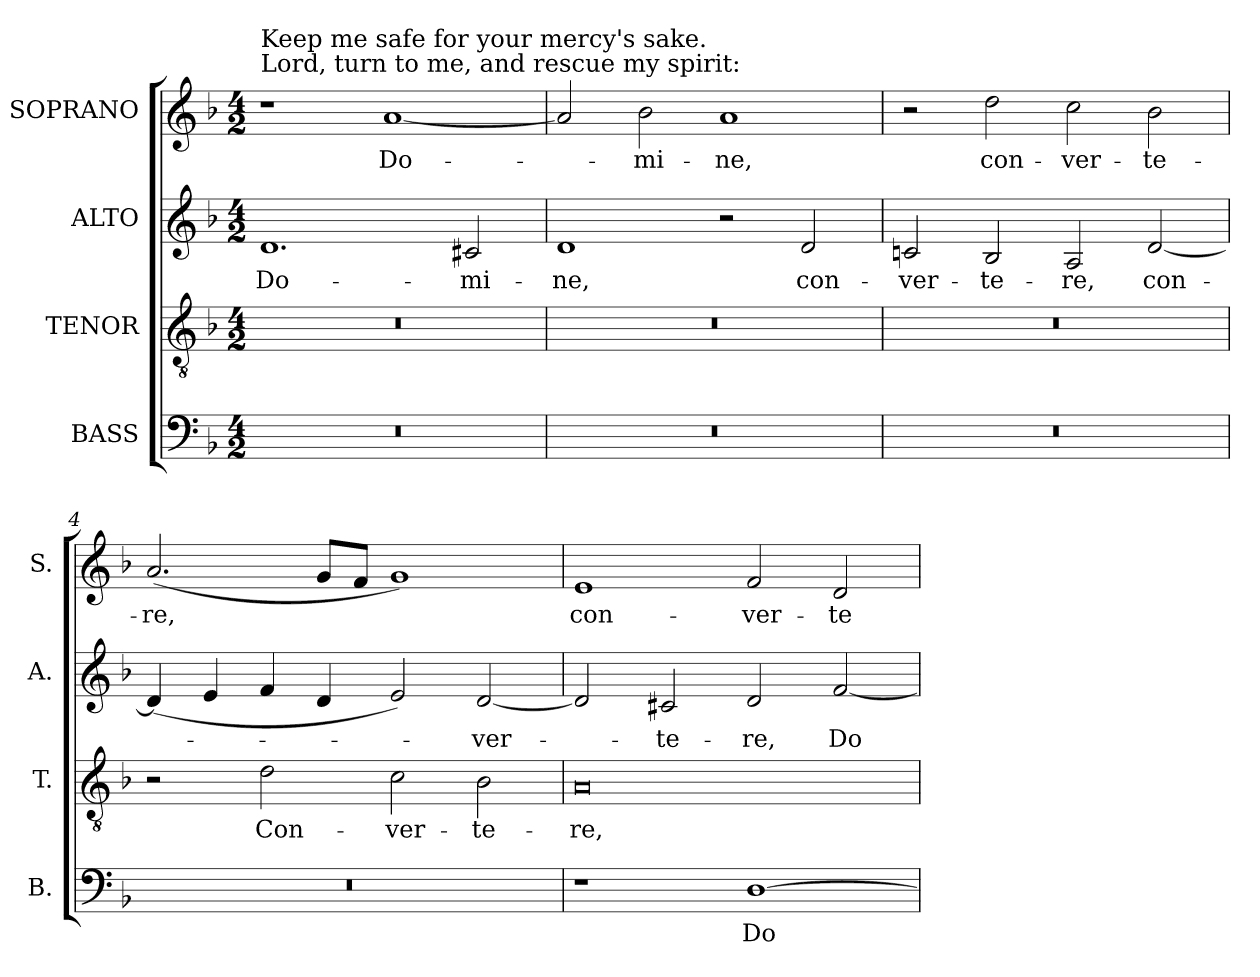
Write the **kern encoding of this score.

**kern	**text	**kern	**text	**kern	**text	**kern	**text
*part4	*part4	*part3	*part3	*part2	*part2	*part1	*part1
*staff4	*staff4	*staff3	*staff3	*staff2	*staff2	*staff1	*staff1
*I"BASS	*	*I"TENOR	*	*I"ALTO	*	*I"SOPRANO	*
*I'B.	*	*I'T.	*	*I'A.	*	*I'S.	*
!!LO:PB:g=z
*clefF4	*	*clefGv2	*	*clefG2	*	*clefG2	*
*	*	*ITrd7c12	*	*	*	*	*
*k[b-]	*	*k[b-]	*	*k[b-]	*	*k[b-]	*
*F:	*	*F:	*	*F:	*	*F:	*
*M4/2	*	*M4/2	*	*M4/2	*	*M4/2	*
*MM168	*	*MM168	*	*MM168	*	*MM168	*
=1	=1	=1	=1	=1	=1	=1	=1
!LO:N:vis=1	!	!LO:N:vis=1	!	!	!	!	!
!	!	!	!	!	!	!LO:TX:a:t=Lord, turn to me, and rescue my spirit&colon;	!
!	!	!	!	!	!	!LO:TX:t=Keep me safe for your mercy's sake.	!
!	!	!	!	!	!LO:LY:b:color=#000000	!	!
0r	.	0r	.	1.di	Do-	1r	.
!	!	!	!	!	!	!	!LO:LY:b:color=#000000
.	.	.	.	.	.	[1ai	Do-
!	!	!	!	!	!LO:LY:b:color=#000000	!	!
.	.	.	.	2c#Xi/	-mi-	.	.
=2	=2	=2	=2	=2	=2	=2	=2
!LO:N:vis=1	!	!LO:N:vis=1	!	!	!	!	!
!	!	!	!	!	!LO:LY:b:color=#000000	!	!
0r	.	0r	.	1di	-ne,	2ai/]	.
!	!	!	!	!	!	!	!LO:LY:b:color=#000000
.	.	.	.	.	.	2b-i\	-mi-
!	!	!	!	!	!	!	!LO:LY:b:color=#000000
.	.	.	.	2r	.	1ai	-ne,
!	!	!	!	!	!LO:LY:b:color=#000000	!	!
.	.	.	.	2di/	con-	.	.
=3	=3	=3	=3	=3	=3	=3	=3
!LO:N:vis=1	!	!LO:N:vis=1	!	!	!	!	!
!	!	!	!	!	!LO:LY:b:color=#000000	!	!
0r	.	0r	.	2cni/	-ver-	2r	.
!	!	!	!	!	!LO:LY:b:color=#000000	!	!
!	!	!	!	!	!	!	!LO:LY:b:color=#000000
.	.	.	.	2B-i/	-te-	2ddi\	con-
!	!	!	!	!	!LO:LY:b:color=#000000	!	!
!	!	!	!	!	!	!	!LO:LY:b:color=#000000
.	.	.	.	2Ai/	-re,	2cci\	-ver-
!	!	!	!	!	!LO:LY:b:color=#000000	!	!
!	!	!	!	!	!	!	!LO:LY:b:color=#000000
.	.	.	.	[2di/	con-	2b-i\	-te-
=4	=4	=4	=4	=4	=4	=4	=4
!LO:N:vis=1	!	!	!	!	!	!	!
!	!	!	!	!	!	!	!LO:LY:b:color=#000000
0r	.	2r	.	(4di/]	.	(2.ai/	-re,
.	.	.	.	4ei/	.	.	.
!	!	!	!LO:LY:b:color=#000000	!	!	!	!
.	.	2Di\	Con-	4fi/	.	.	.
.	.	.	.	4di/	.	8gi/L	.
.	.	.	.	.	.	8fi/J	.
!	!	!	!LO:LY:b:color=#000000	!	!	!	!
.	.	2Ci\	-ver-	2ei/)	.	1gi)	.
!	!	!	!LO:LY:b:color=#000000	!	!	!	!
!	!	!	!	!	!LO:LY:b:color=#000000	!	!
.	.	2BB-i\	-te-	[2di/	-ver-	.	.
=5	=5	=5	=5	=5	=5	=5	=5
!	!	!	!LO:LY:b:color=#000000	!	!	!	!
!	!	!	!	!	!	!	!LO:LY:b:color=#000000
1r	.	0AAi	-re,	2di/]	.	1ei	con-
!	!	!	!	!	!LO:LY:b:color=#000000	!	!
.	.	.	.	2c#Xi/	-te-	.	.
!	!LO:LY:b:color=#000000	!	!	!	!	!	!
!	!	!	!	!	!LO:LY:b:color=#000000	!	!
!	!	!	!	!	!	!	!LO:LY:b:color=#000000
[1Di	Do-	.	.	2di/	-re,	2fi/	-ver-
!	!	!	!	!	!LO:LY:b:color=#000000	!	!
!	!	!	!	!	!	!	!LO:LY:b:color=#000000
.	.	.	.	[2fi/	Do-	2di/	-te-
=	=	=	=	=	=	=	=
*-	*-	*-	*-	*-	*-	*-	*-
